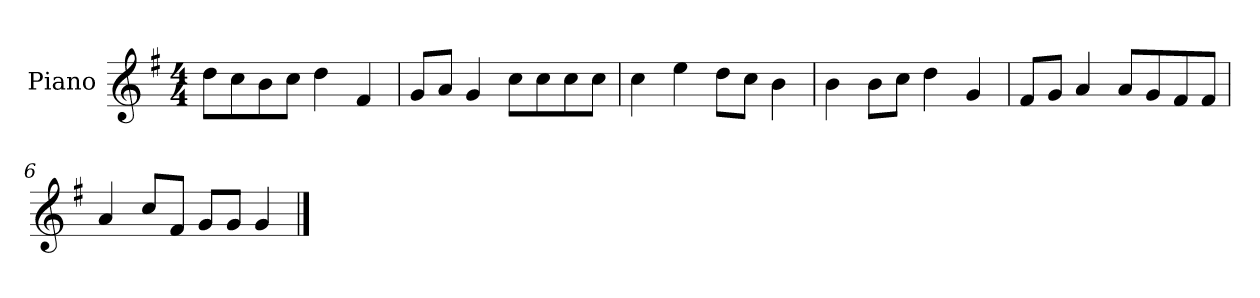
**kern
*part1
*staff1
*I"Piano
*I'P-no
*clefG2
*k[f#]
*M4/4
*MM90
=1
8dd\L
8cc\
8b\
8cc\J
4dd\
4f#/
=2
8g/L
8a/J
4g/
8cc\L
8cc\
8cc\
8cc\J
=3
4cc\
4ee\
8dd\L
8cc\J
4b\
=4
4b\
8b\L
8cc\J
4dd\
4g/
=5
8f#/L
8g/J
4a/
8a/L
8g/
8f#/
8f#/J
=6
4a/
8cc/L
8f#/J
8g/L
8g/J
4g/
==
*-
